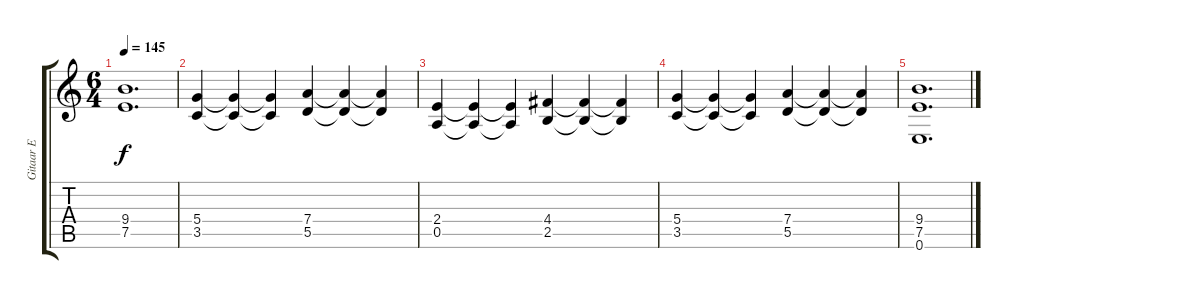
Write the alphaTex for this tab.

\track ("Gitaar E" "Gitaar E") {instrument distortionguitar}
\staff {score tabs}
\tuning (E4 B3 G3 D3 A2 E2) {hide}
\ts (6 4)
\tempo 145
\clef g2
\ks c
(9.4 7.5).1{d dy f} |
(5.4 3.5).4 (5.4{t} 3.5{t}).4 (5.4{t} 3.5{t}).4 (7.4 5.5).4 (7.4{t} 5.5{t}).4 (7.4{t} 5.5{t}).4 |
(2.4 0.5).4 (2.4{t} 0.5{t}).4 (2.4{t} 0.5{t}).4 (4.4 2.5).4 (4.4{t} 2.5{t}).4 (4.4{t} 2.5{t}).4 |
(5.4 3.5).4 (5.4{t} 3.5{t}).4 (5.4{t} 3.5{t}).4 (7.4 5.5).4 (7.4{t} 5.5{t}).4 (7.4{t} 5.5{t}).4 |
(9.4 7.5 0.6).1{d}
